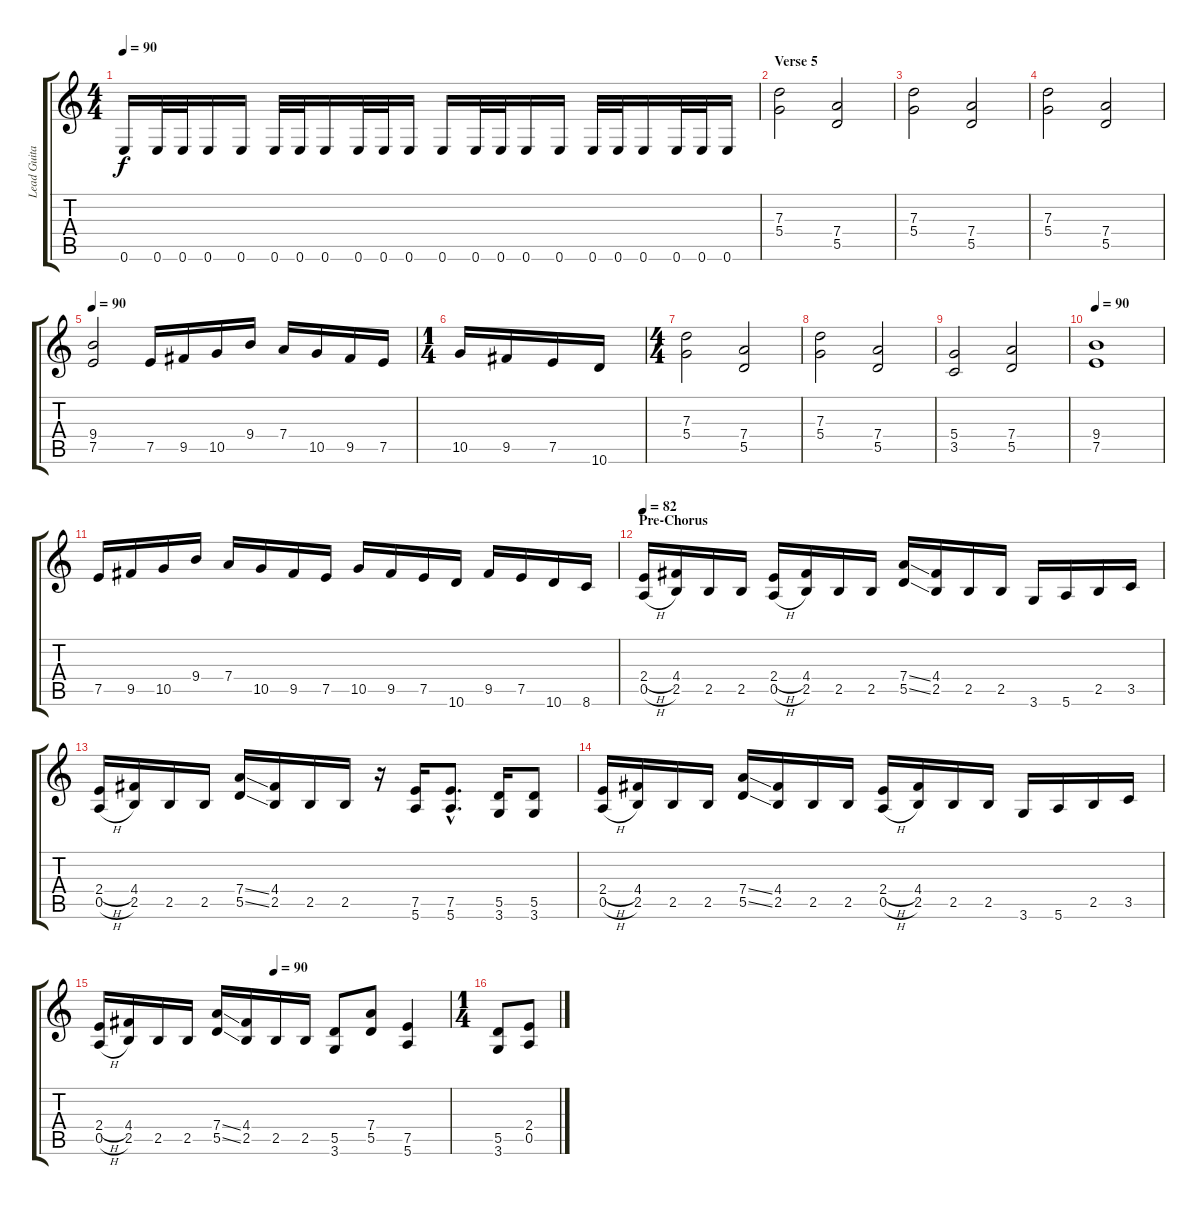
\track ("Lead Guitar" "Lead Guita") {instrument distortionguitar}
\staff {score tabs}
\tuning (E4 B3 G3 D3 A2 E2) {hide}
\ts (4 4)
\tempo 90
\clef g2
\ks c
0.6.16{dy f} 0.6.32 0.6.32 0.6.16 0.6.16 0.6.32 0.6.32 0.6.16 0.6.32 0.6.32 0.6.16 0.6.16 0.6.32 0.6.32 0.6.16 0.6.16 0.6.32 0.6.32 0.6.16 0.6.32 0.6.32 0.6.16 |
\section ("" "Verse 5")
(7.3 5.4).2 (7.4 5.5).2 |
(7.3 5.4).2 (7.4 5.5).2 |
(7.3 5.4).2 (7.4 5.5).2 |
\tempo 90
(9.4 7.5).2 7.5.16 9.5.16 10.5.16 9.4.16 7.4.16 10.5.16 9.5.16 7.5.16 |
\ts (1 4)
10.5.16 9.5.16 7.5.16 10.6.16 |
\ts (4 4)
(7.3 5.4).2 (7.4 5.5).2 |
(7.3 5.4).2 (7.4 5.5).2 |
(5.4 3.5).2 (7.4 5.5).2 |
\tempo 90
(9.4 7.5).1 |
7.5.16 9.5.16 10.5.16 9.4.16 7.4.16 10.5.16 9.5.16 7.5.16 10.5.16 9.5.16 7.5.16 10.6.16 9.5.16 7.5.16 10.6.16 8.6.16 |
\section ("" "Pre-Chorus")
\tempo 82
(2.4{h} 0.5{h}).16 (4.4 2.5).16 2.5.16 2.5.16 (2.4{h} 0.5{h}).16 (4.4 2.5).16 2.5.16 2.5.16 (7.4{ss} 5.5{ss}).16 (4.4 2.5).16 2.5.16 2.5.16 3.6.16 5.6.16 2.5.16 3.5.16 |
(2.4{h} 0.5{h}).16 (4.4 2.5).16 2.5.16 2.5.16 (7.4{ss} 5.5{ss}).16 (4.4 2.5).16 2.5.16 2.5.16 r.16 (7.5 5.6).16 (7.5{hac} 5.6{hac}).8{d} (5.5 3.6).16 (5.5 3.6).8 |
(2.4{h} 0.5{h}).16 (4.4 2.5).16 2.5.16 2.5.16 (7.4{ss} 5.5{ss}).16 (4.4 2.5).16 2.5.16 2.5.16 (2.4{h} 0.5{h}).16 (4.4 2.5).16 2.5.16 2.5.16 3.6.16 5.6.16 2.5.16 3.5.16 |
\tempo (90 0.5)
(2.4{h} 0.5{h}).16 (4.4 2.5).16 2.5.16 2.5.16 (7.4{ss} 5.5{ss}).16 (4.4 2.5).16 2.5.16 2.5.16 (5.5 3.6).8 (7.4 5.5).8 (7.5 5.6).4 |
\ts (1 4)
(5.5 3.6).8 (2.4 0.5).8
